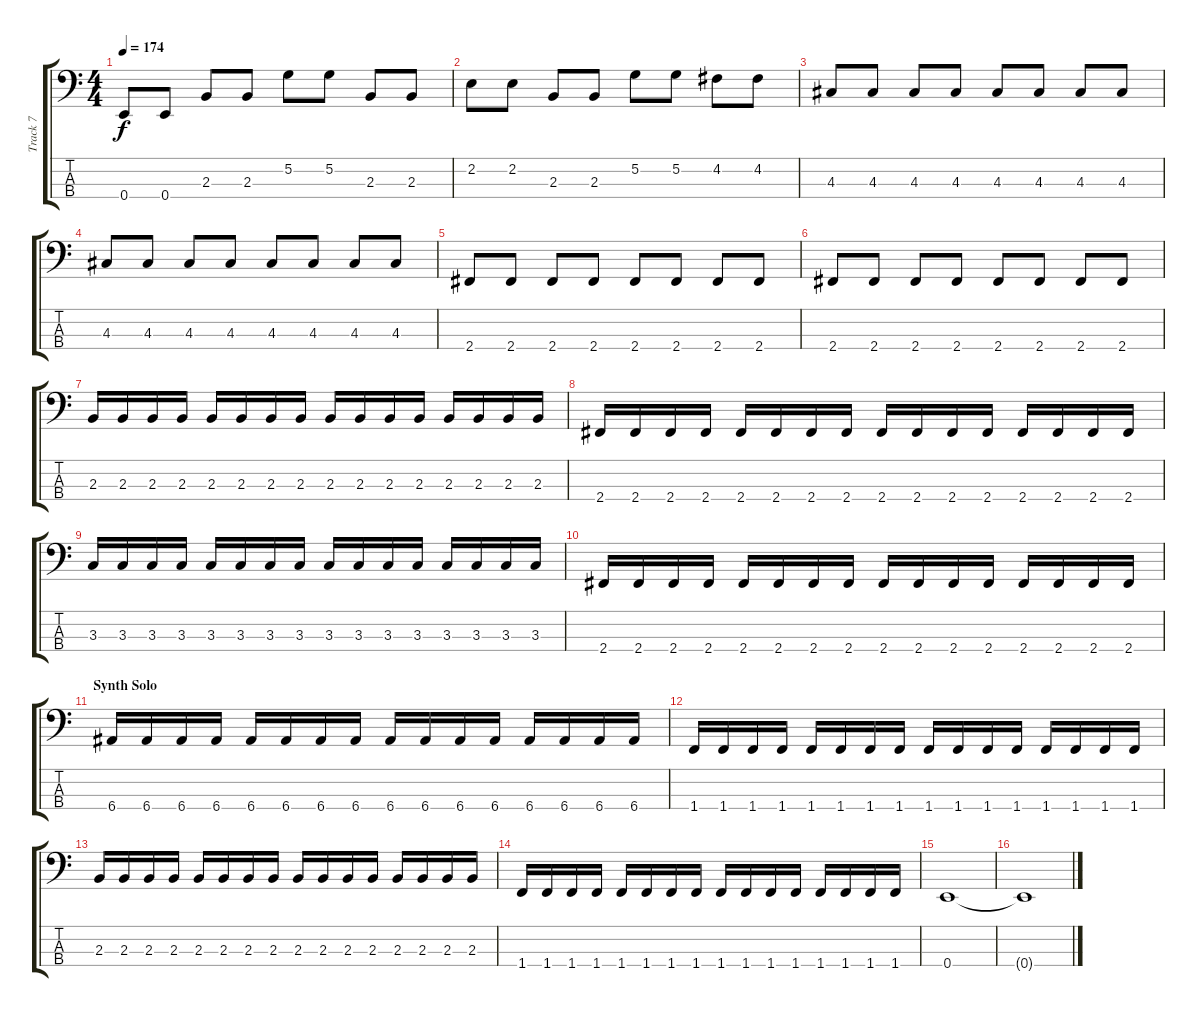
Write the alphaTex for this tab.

\track ("Track 7" "Track 7") {instrument electricbassfinger}
\staff {score tabs}
\tuning (G2 D2 A1 E1) {hide}
\ts (4 4)
\tempo 174
\clef f4
\ks c
0.4.8{dy f} 0.4.8 2.3.8 2.3.8 5.2.8 5.2.8 2.3.8 2.3.8 |
2.2.8 2.2.8 2.3.8 2.3.8 5.2.8 5.2.8 4.2.8 4.2.8 |
4.3.8 4.3.8 4.3.8 4.3.8 4.3.8 4.3.8 4.3.8 4.3.8 |
4.3.8 4.3.8 4.3.8 4.3.8 4.3.8 4.3.8 4.3.8 4.3.8 |
2.4.8 2.4.8 2.4.8 2.4.8 2.4.8 2.4.8 2.4.8 2.4.8 |
2.4.8 2.4.8 2.4.8 2.4.8 2.4.8 2.4.8 2.4.8 2.4.8 |
2.3.16 2.3.16 2.3.16 2.3.16 2.3.16 2.3.16 2.3.16 2.3.16 2.3.16 2.3.16 2.3.16 2.3.16 2.3.16 2.3.16 2.3.16 2.3.16 |
2.4.16 2.4.16 2.4.16 2.4.16 2.4.16 2.4.16 2.4.16 2.4.16 2.4.16 2.4.16 2.4.16 2.4.16 2.4.16 2.4.16 2.4.16 2.4.16 |
3.3.16 3.3.16 3.3.16 3.3.16 3.3.16 3.3.16 3.3.16 3.3.16 3.3.16 3.3.16 3.3.16 3.3.16 3.3.16 3.3.16 3.3.16 3.3.16 |
2.4.16 2.4.16 2.4.16 2.4.16 2.4.16 2.4.16 2.4.16 2.4.16 2.4.16 2.4.16 2.4.16 2.4.16 2.4.16 2.4.16 2.4.16 2.4.16 |
\section ("" "Synth Solo")
6.4.16 6.4.16 6.4.16 6.4.16 6.4.16 6.4.16 6.4.16 6.4.16 6.4.16 6.4.16 6.4.16 6.4.16 6.4.16 6.4.16 6.4.16 6.4.16 |
1.4.16 1.4.16 1.4.16 1.4.16 1.4.16 1.4.16 1.4.16 1.4.16 1.4.16 1.4.16 1.4.16 1.4.16 1.4.16 1.4.16 1.4.16 1.4.16 |
2.3.16 2.3.16 2.3.16 2.3.16 2.3.16 2.3.16 2.3.16 2.3.16 2.3.16 2.3.16 2.3.16 2.3.16 2.3.16 2.3.16 2.3.16 2.3.16 |
1.4.16 1.4.16 1.4.16 1.4.16 1.4.16 1.4.16 1.4.16 1.4.16 1.4.16 1.4.16 1.4.16 1.4.16 1.4.16 1.4.16 1.4.16 1.4.16 |
0.4.1 |
0.4{t}.1
